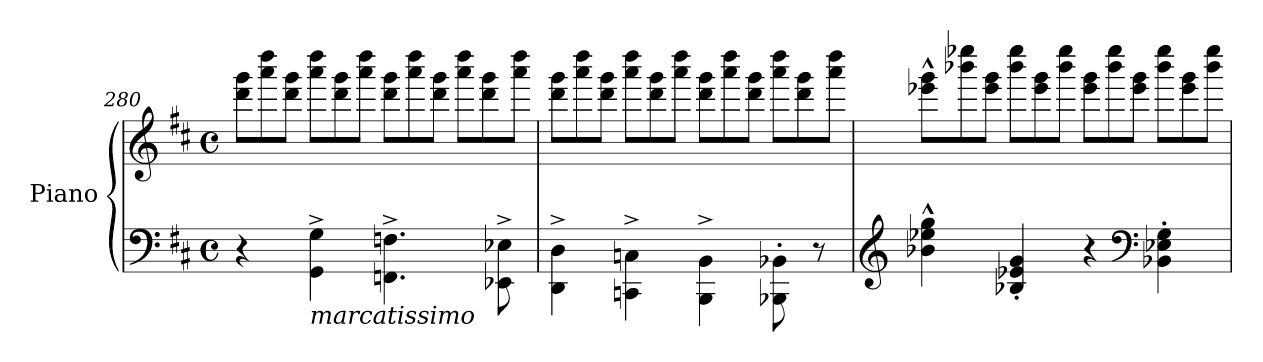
**kern	**kern
*part1	*part1
*staff2	*staff1
*I"Piano	*
*I'Pno	*
*clefF4	*clefG2
*k[f#c#]	*k[f#c#]
*M4/4	*M4/4
*met(c)	*met(c)
*	*Xtuplet
=280	=280
4r	12ddd\ 12ggg\L
.	12aaa\ 12dddd\
.	12ddd\ 12ggg\J
!LO:TX:b:i:t=marcatissimo	!
4GG\^ 4G\^	12aaa\ 12dddd\L
.	12ddd\ 12ggg\
.	12aaa\ 12dddd\J
4.FFn\^ 4.Fn\^	12ddd\ 12ggg\L
.	12aaa\ 12dddd\
.	12ddd\ 12ggg\J
.	12aaa\ 12dddd\L
.	12ddd\ 12ggg\
8EE-X\^ 8E-X\^	.
.	12aaa\ 12dddd\J
!!LO:LB:g=z
=281	=281
4DD\^ 4D\^	12ddd\ 12ggg\L
.	12aaa\ 12dddd\
.	12ddd\ 12ggg\J
4CCn\^ 4Cn\^	12aaa\ 12dddd\L
.	12ddd\ 12ggg\
.	12aaa\ 12dddd\J
4BBB\^ 4BB\^	12ddd\ 12ggg\L
.	12aaa\ 12dddd\
.	12ddd\ 12ggg\J
8BBB-X\' 8BB-X\'	12aaa\ 12dddd\L
.	12ddd\ 12ggg\
8r	.
.	12aaa\ 12dddd\J
=282	=282
*clefG2	*
4b-X\^^ 4ee-X\^^ 4gg\^^	12eee-X\^^ 12ggg\^^L
.	12bbb-X\ 12eeee-X\
.	12eee-\ 12ggg\J
4B-X/' 4e-X/' 4g/'	12bbb-\ 12eeee-\L
.	12eee-\ 12ggg\
.	12bbb-\ 12eeee-\J
4r	12eee-\ 12ggg\L
.	12bbb-\ 12eeee-\
.	12eee-\ 12ggg\J
*clefF4	*
4BB-X\' 4E-X\' 4G\'	12bbb-\ 12eeee-\L
.	12eee-\ 12ggg\
.	12bbb-\ 12eeee-\J
=	=
*-	*-
